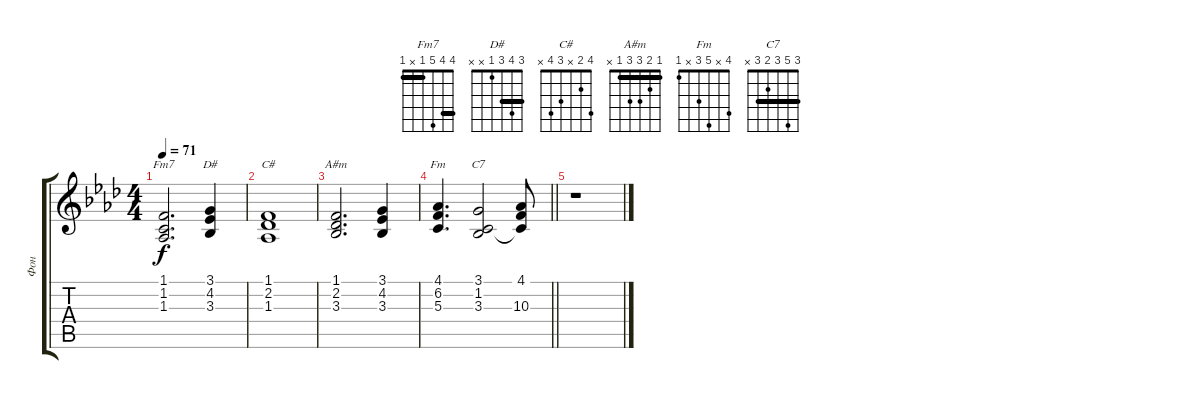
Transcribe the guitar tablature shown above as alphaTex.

\track ("Фон" "Фон") {instrument pad2warm}
\staff {score tabs}
\tuning (E4 B3 G3 D3 A2 E2) {hide}
\chord ("Fm7" 4 4 5 1 x 1) {barre (1 4)}
\chord ("D#" 3 4 3 1 x x) {barre 3}
\chord ("C#" 4 2 x 3 4 x)
\chord ("A#m" 1 2 3 3 1 x) {barre 1}
\chord ("Fm" 4 x 5 3 x 1)
\chord ("C7" 3 5 3 2 3 x) {barre 3}
\ts (4 4)
\tempo 71
\clef g2
\ks fminor
(1.1 1.2 1.3).2{d ch "Fm7" dy f} (3.1 4.2 3.3).4{ch "D#"} |
(1.1 2.2 1.3).1{ch "C#"} |
(1.1 2.2 3.3).2{d ch "A#m"} (3.1 4.2 3.3).4 |
\barLineRight lightlight
(4.1 6.2 5.3).4{d ch "Fm"} (3.1 1.2 3.3).2{ch "C7"} (4.1 1.2{t} 10.3).8 |
\section ("" "")
r.1
